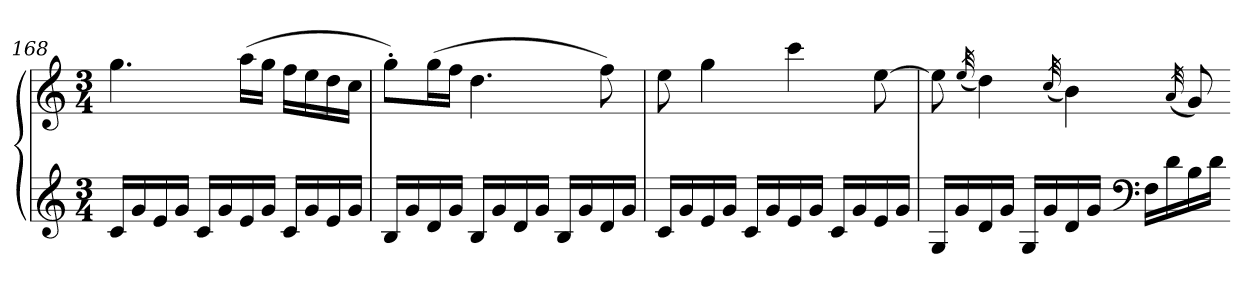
**kern	**kern
*part1	*part1
*staff2	*staff1
*clefG2	*clefG2
*k[]	*k[]
*C:	*C:
*M3/4	*M3/4
=168	=168
16cLL	4.gg
16g	.
16e	.
16gJJ	.
16cLL	.
16g	.
16e	(16aaLL
16gJJ	16ggJJ
16cLL	16ffLL
16g	16ee
16e	16dd
16gJJ	16ccJJ
=169	=169
16BLL	8gg'L)
16g	.
16d	(16ggL
16gJJ	16ffJJ
16BLL	4.dd
16g	.
16d	.
16gJJ	.
16BLL	.
16g	.
16d	8ff)
16gJJ	.
=170	=170
16cLL	8ee
16g	.
16e	4gg
16gJJ	.
16cLL	.
16g	.
16e	4ccc
16gJJ	.
16cLL	.
16g	.
16e	[8ee
16gJJ	.
=171	=171
16GLL	8ee]
16g	.
.	(32qee
16d	4dd)
16gJJ	.
16GLL	.
16g	.
.	(32qcc
16d	4b)
16gJJ	.
*clefF4	*
16FLL	.
16d	.
.	(32qa
16B	8g)
16dJJ	.
=-	=-
*-	*-
